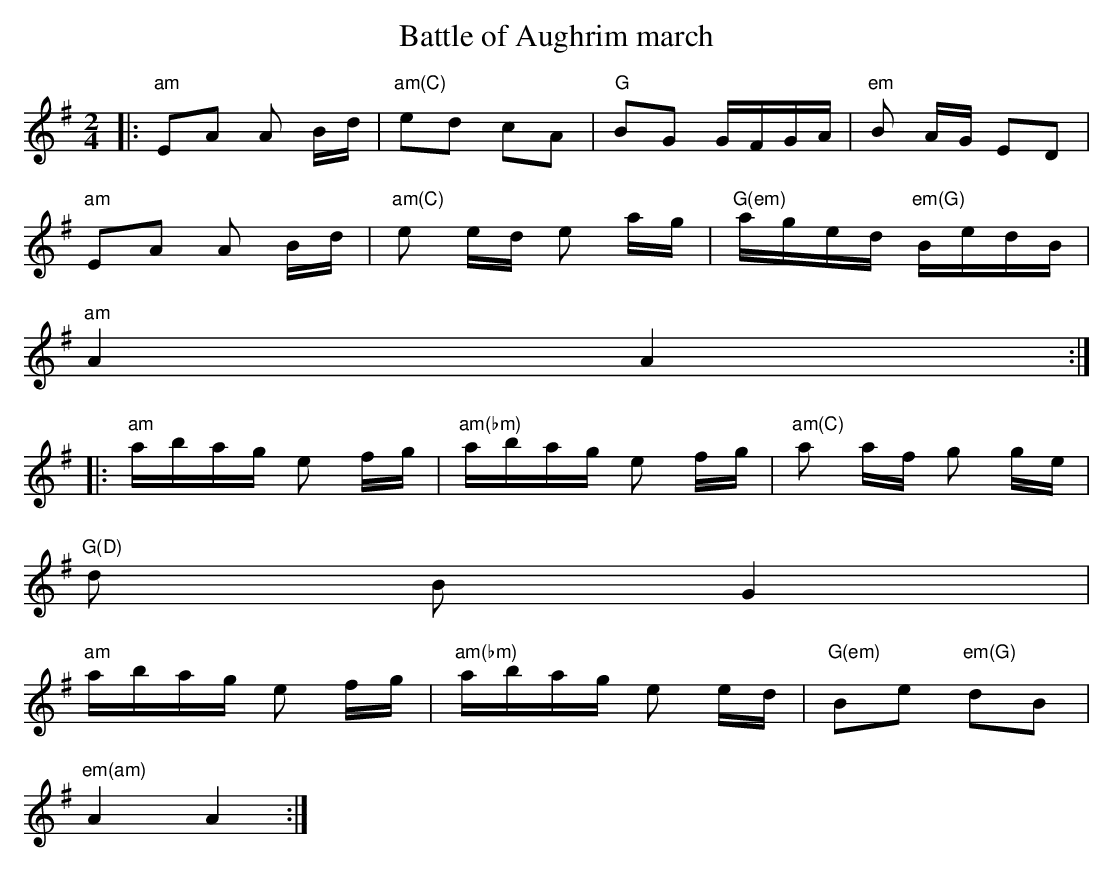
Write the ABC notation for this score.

X:1
T:Battle of Aughrim march
M:2/4
L:1/8
K:Ador
|: "am"EA A B/d/| "am(C)"ed cA| "G"BG G/F/G/A/| "em"B A/G/ ED|
"am"EA A B/d/| "am(C)"e e/d/ e a/g/| "G(em)"a/g/e/d/ "em(G)"B/e/d/B/|
"am"A2 A2 :|
|: "am"a/b/a/g/ e f/g/| "am(bm)"a/b/a/g/ e f/g/| "am(C)"a a/f/ g g/e/|
"G(D)"d B G2|
"am"a/b/a/g/ e f/g/| "am(bm)"a/b/a/g/ e e/d/| "G(em)"Be "em(G)"dB|
"em(am)"A2 A2 :|
